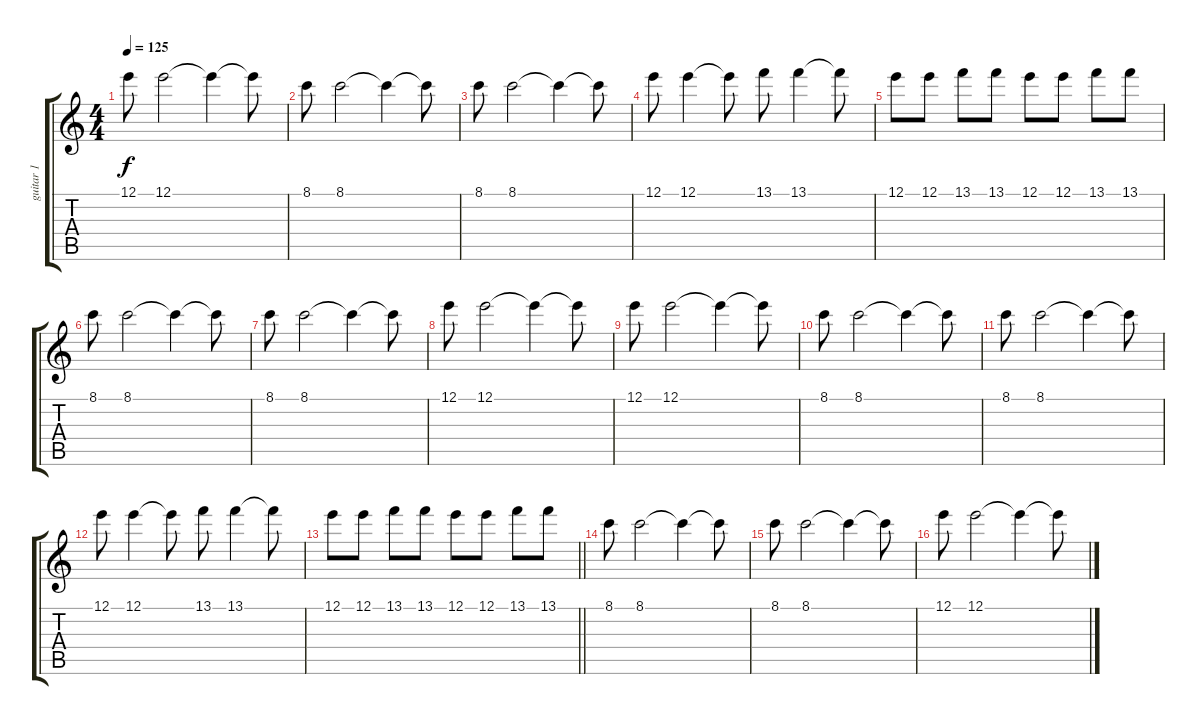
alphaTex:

\track ("guitar 1" "guitar 1") {instrument electricguitarjazz}
\staff {score tabs}
\tuning (E4 B3 G3 D3 A2 E2) {hide}
\ts (4 4)
\tempo 125
\clef g2
\ks c
12.1.8{dy f} 12.1.2 12.1{t}.4 12.1{t}.8 |
8.1.8 8.1.2 8.1{t}.4 8.1{t}.8 |
8.1.8 8.1.2 8.1{t}.4 8.1{t}.8 |
12.1.8 12.1.4 12.1{t}.8 13.1.8 13.1.4 13.1{t}.8 |
12.1.8 12.1.8 13.1.8 13.1.8 12.1.8 12.1.8 13.1.8 13.1.8 |
8.1.8 8.1.2 8.1{t}.4 8.1{t}.8 |
8.1.8 8.1.2 8.1{t}.4 8.1{t}.8 |
12.1.8 12.1.2 12.1{t}.4 12.1{t}.8 |
12.1.8 12.1.2 12.1{t}.4 12.1{t}.8 |
8.1.8 8.1.2 8.1{t}.4 8.1{t}.8 |
8.1.8 8.1.2 8.1{t}.4 8.1{t}.8 |
12.1.8 12.1.4 12.1{t}.8 13.1.8 13.1.4 13.1{t}.8 |
\barLineRight lightlight
12.1.8 12.1.8 13.1.8 13.1.8 12.1.8 12.1.8 13.1.8 13.1.8 |
8.1.8 8.1.2 8.1{t}.4 8.1{t}.8 |
8.1.8 8.1.2 8.1{t}.4 8.1{t}.8 |
12.1.8 12.1.2 12.1{t}.4 12.1{t}.8
